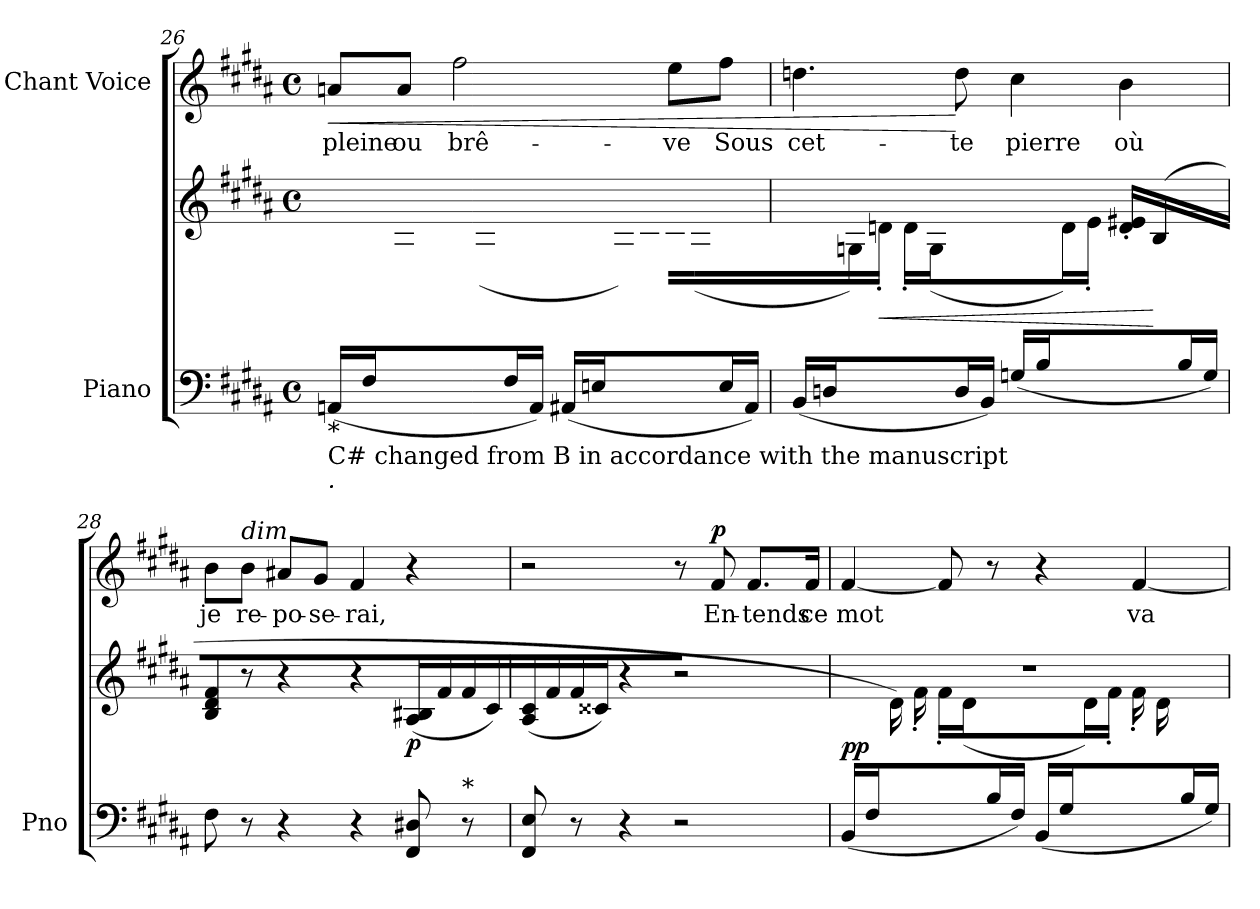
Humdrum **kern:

**kern	**kern	**dynam	**kern	**text	**dynam
*part2	*part2	*part2	*part1	*part1	*part1
*staff3	*staff2	*staff2/3	*staff1	*staff1	*staff1
*I"Piano	*	*	*I"Chant Voice	*	*
*I'Pno	*	*	*	*	*
*clefF4	*clefG2	*	*clefG2	*	*
*k[f#c#g#d#a#]	*k[f#c#g#d#a#]	*	*k[f#c#g#d#a#]	*	*
*M4/4	*M4/4	*	*M4/4	*	*
*met(c)	*met(c)	*	*met(c)	*	*
=26	=26	=26	=26	=26	=26
*	*^	*	*	*	*
!LO:TX:b:i:t=*	!	!	!	!	!	!
!LO:TX:b:t=C# changed from B in accordance with the manuscript	!	!	!	!	!	!
!LO:TX:b:i:t=.	!	!	!	!	!	!
!	!	!	!	!	!	!LO:HP:b
(<16AAn/LL	1ryy	8ryy	.	8an/L	pleine	<
16F#/	.	.	.	.	.	.
4ryy	.	16An\)	.	8a/J	ou	.
.	.	16dn'\JJ	.	.	.	.
.	.	16d'\LL	.	2ff#\	brê-	.
.	.	(<16A\	.	.	.	.
16F#/	.	4ryy	.	.	.	.
16AA/JJ)	.	.	.	.	.	.
(<16AA#X/LL	.	.	.	.	.	.
16En/	.	.	.	.	.	.
4ryy	.	16Gn\)	.	.	.	.
.	.	16c#'\JJ	.	.	.	.
.	.	16c#'\LL	.	8ee\L	-ve	.
.	.	(<16G\	.	.	.	.
16E/	.	8ryy	.	8ff#\J	Sous	.
16AA#/JJ)	.	.	.	.	.	.
=27	=27	=27	=27	=27	=27	=27
(<16BB/LL	1ryy	8ryy	.	4.ddn\	cet-	.
16Dn/	.	.	.	.	.	.
4ryy	.	16Gn\)	.	.	.	.
!	!	!	!LO:HP:b	!	!	!
.	.	16dn'\JJ	<	.	.	.
.	.	16d'\LL	.	.	.	.
.	.	(<16G\	.	.	.	.
16D/	.	4ryy	.	8dd\	-te	[
16BB/JJ)	.	.	.	.	.	.
(<16Gn/LL	.	.	.	4cc#\	pierre	.
16B/	.	.	.	.	.	.
4ryy	.	16d\)	.	.	.	.
.	.	16e'\JJ	.	.	.	.
.	.	16d\' 16e#X\'LL	.	4b\	où	.
.	.	(<16B\	[	.	.	.
16B/	.	8ryy	.	.	.	.
16G/JJ)	.	.	.	.	.	.
*	*v	*v	*	*	*	*
=28	=28	=28	=28	=28	=28
8F#\	8B/ 8d#/ 8f#/	.	8b\L	je	.
!	!	!	!LO:TX:a:i:t=dim.	!	!
8r	8r	.	8b\J	re-	.
4r	4r	.	8a#X/L	-po-	.
.	.	.	8g#/J	-se-	.
4r	4r	.	4f#/	-rai,	.
!	!	!LO:DY:b	!	!	!
8FF#/ 8D#X/	(16A#/ 16B#X/LL	p	4r	.	.
.	16f#/	.	.	.	.
!LO:TX:a:t=*	!	!	!	!	!
8r	16f#/	.	.	.	.
.	16c#/JJ)	.	.	.	.
=29	=29	=29	=29	=29	=29
8FF#/ 8E/	(16A#/ 16c#/LL	.	2r	.	.
.	16f#/	.	.	.	.
8r	16f#/	.	.	.	.
.	16c##X/JJ)	.	.	.	.
4r	4r	.	.	.	.
2r	2r	.	8r	.	.
!	!	!	!	!	!LO:DY:a
.	.	.	8f#/	En-	p
.	.	.	8.f#/L	-tends	.
.	.	.	16f#/Jk	ce	.
=30	=30	=30	=30	=30	=30
*	*^	*	*	*	*
!	!	!	!LO:DY:a=2	!	!	!
(<16BB/LL	1r	8ryy	pp	[4f#/	mot	.
16F#/	.	.	.	.	.	.
4ryy	.	16d#\)	.	.	.	.
.	.	16f#'\JJ	.	.	.	.
.	.	16f#'\LL	.	8f#/]	.	.
.	.	(<16d#\	.	.	.	.
16B/	.	4ryy	.	8r	.	.
16F#/JJ)	.	.	.	.	.	.
(<16BB/LL	.	.	.	4r	.	.
16G#/	.	.	.	.	.	.
4ryy	.	16d#\)	.	.	.	.
.	.	16f#'\JJ	.	.	.	.
.	.	16f#'\LL	.	[4f#/	va-	.
.	.	(<16d#\	.	.	.	.
16B/	.	8ryy	.	.	.	.
16G#/JJ)	.	.	.	.	.	.
*	*v	*v	*	*	*	*
=	=	=	=	=	=
*-	*-	*-	*-	*-	*-
